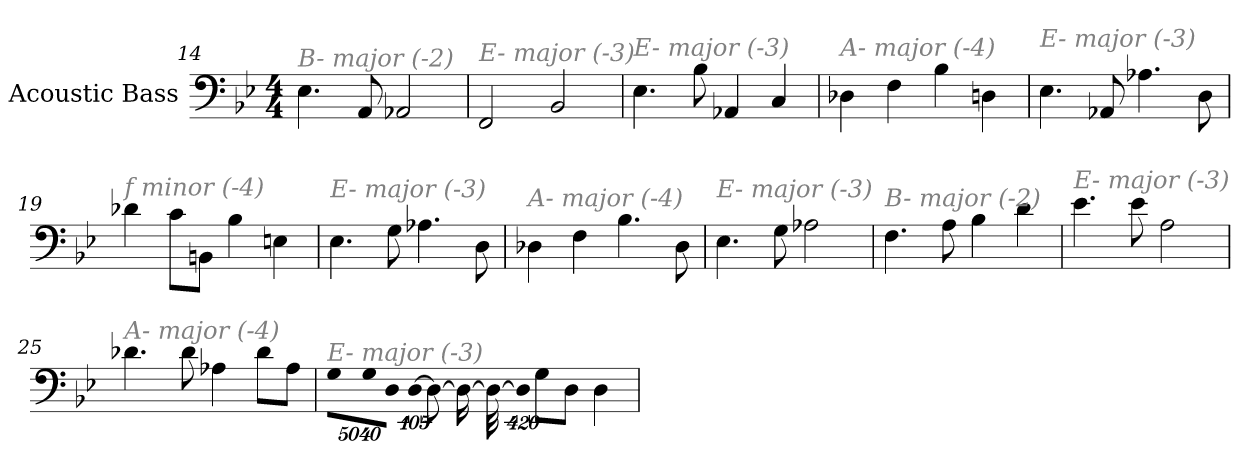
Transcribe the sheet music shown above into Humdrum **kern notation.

**kern
*part1
*staff1
*I"Acoustic Bass
*clefF4
*ITrd7c12
*k[b-e-]
*B-:
*M4/4
=14
!LO:TX:i:color=#808080:t=B- major (-2)
4.EE-
8AAA
2AAA-X
=15
!LO:TX:i:color=#808080:t=E- major (-3)
2FFF
2BBB-
=16
!LO:TX:i:color=#808080:t=E- major (-3)
4.EE-
8BB-
4AAA-X
4CC
=17
!LO:TX:i:color=#808080:t=A- major (-4)
4DD-X
4FF
4BB-
4DDn
=18
!LO:TX:i:color=#808080:t=E- major (-3)
4.EE-
8AAA-X
4.AA-X
8DD
=19
!LO:TX:i:color=#808080:t=f minor (-4)
4D-X
8CL
8BBBnJ
4BB-
4EEn
=20
!LO:TX:i:color=#808080:t=E- major (-3)
4.EE-
8GG
4.AA-X
8DD
=21
!LO:TX:i:color=#808080:t=A- major (-4)
4DD-X
4FF
4.BB-
8DD-
=22
!LO:TX:i:color=#808080:t=E- major (-3)
4.EE-
8GG
2AA-X
=23
!LO:TX:i:color=#808080:t=B- major (-2)
4.FF
8AA
4BB-
4D
=24
!LO:TX:i:color=#808080:t=E- major (-3)
4.E-
8E-
2AA
=25
!LO:TX:i:color=#808080:t=A- major (-4)
4.D-X
8D-
4AA-X
8D-L
8AA-J
=26
!LO:TX:i:color=#808080:t=E- major (-3)
!LO:N:vis=8
40320%3347GGL
!LO:N:vis=8
40320%3347GG
!LO:N:vis=8
40320%3347DDJ
!LO:N:vis=1024
[13440%13DD
8DD_
16DD_
32DD_
!LO:N:vis=1024%31
13440%407DD]
8GGL
8DDJ
4DD
=
*-
